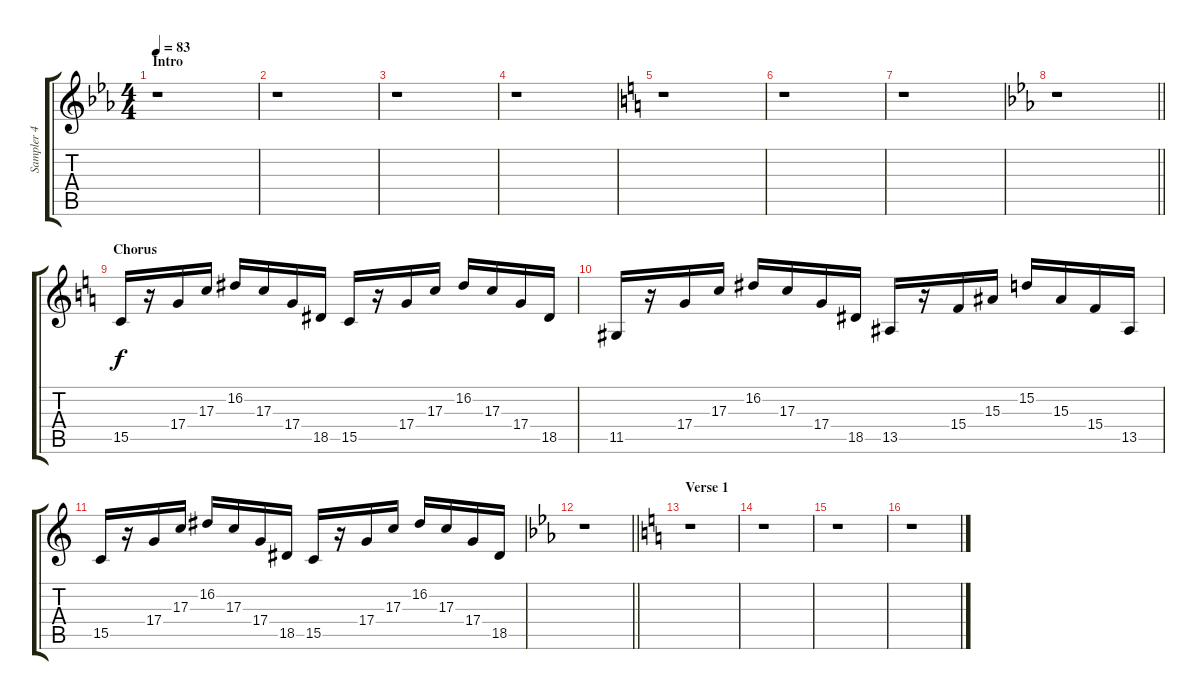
\track ("Sampler 4" "Sampler 4") {instrument stringensemble1}
\staff {score tabs}
\tuning (E4 B3 G3 D3 A2 D2) {hide}
\ts (4 4)
\section ("" "Intro")
\tempo 83
\clef g2
\ks eb
r.1{dy f instrument stringensemble1} |
r.1 |
r.1 |
r.1 |
\ks c
r.1 |
r.1 |
r.1 |
\barLineRight lightlight
\ks eb
r.1 |
\section ("" "Chorus")
\ks c
15.5.16 r.16 17.4.16 17.3.16 16.2.16 17.3.16 17.4.16 18.5.16 15.5.16 r.16 17.4.16 17.3.16 16.2.16 17.3.16 17.4.16 18.5.16 |
11.5.16 r.16 17.4.16 17.3.16 16.2.16 17.3.16 17.4.16 18.5.16 13.5.16 r.16 15.4.16 15.3.16 15.2.16 15.3.16 15.4.16 13.5.16 |
15.5.16 r.16 17.4.16 17.3.16 16.2.16 17.3.16 17.4.16 18.5.16 15.5.16 r.16 17.4.16 17.3.16 16.2.16 17.3.16 17.4.16 18.5.16 |
\barLineRight lightlight
\ks eb
r.1 |
\section ("" "Verse 1")
\ks c
r.1 |
r.1 |
r.1 |
r.1
